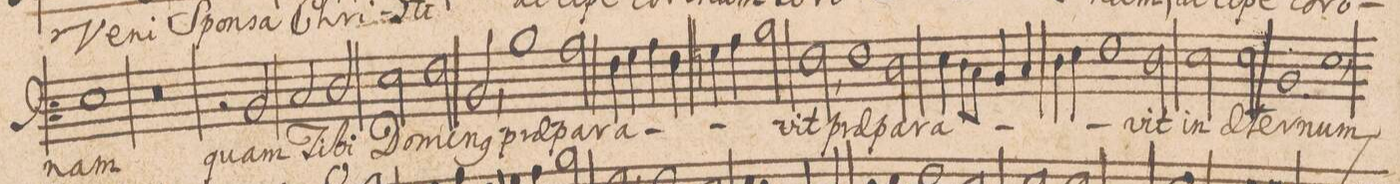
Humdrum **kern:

**kern	**text
*I"BASSVS.	*
*clefF3	*
*k[]	*
*met(C|)	*
*M2/1	*
1G	-nam
=38-	=38-
0r	.
=39-	=39-
2rE	.
2D/	quam
2E/	Ti-
2F/	-bi
=40-	=40-
2G\	Do-
2A\	-mi-
2D,/	-n(us)
1d\	prae-
=41-	=41-
2c\	-pa-
4A\	-ra-
4Bny\	.
4c\	.
4A\	.
=42-	=42-
4Bn\	.
4c\	.
2d\	.
2A,\	-vit
1A\	prae-
=43-	=43-
2F\	-pa-
4G\	-ra-
8F\L	.
8E\J	.
4D/	.
4E/	.
=44-	=44-
4F\	.
4G\	.
1A	.
2F\	vit
=45-	=45-
2G\	in
2G\	ae-
1D	-ter-
=46-	=46-
1G,	-num
*-	*-
